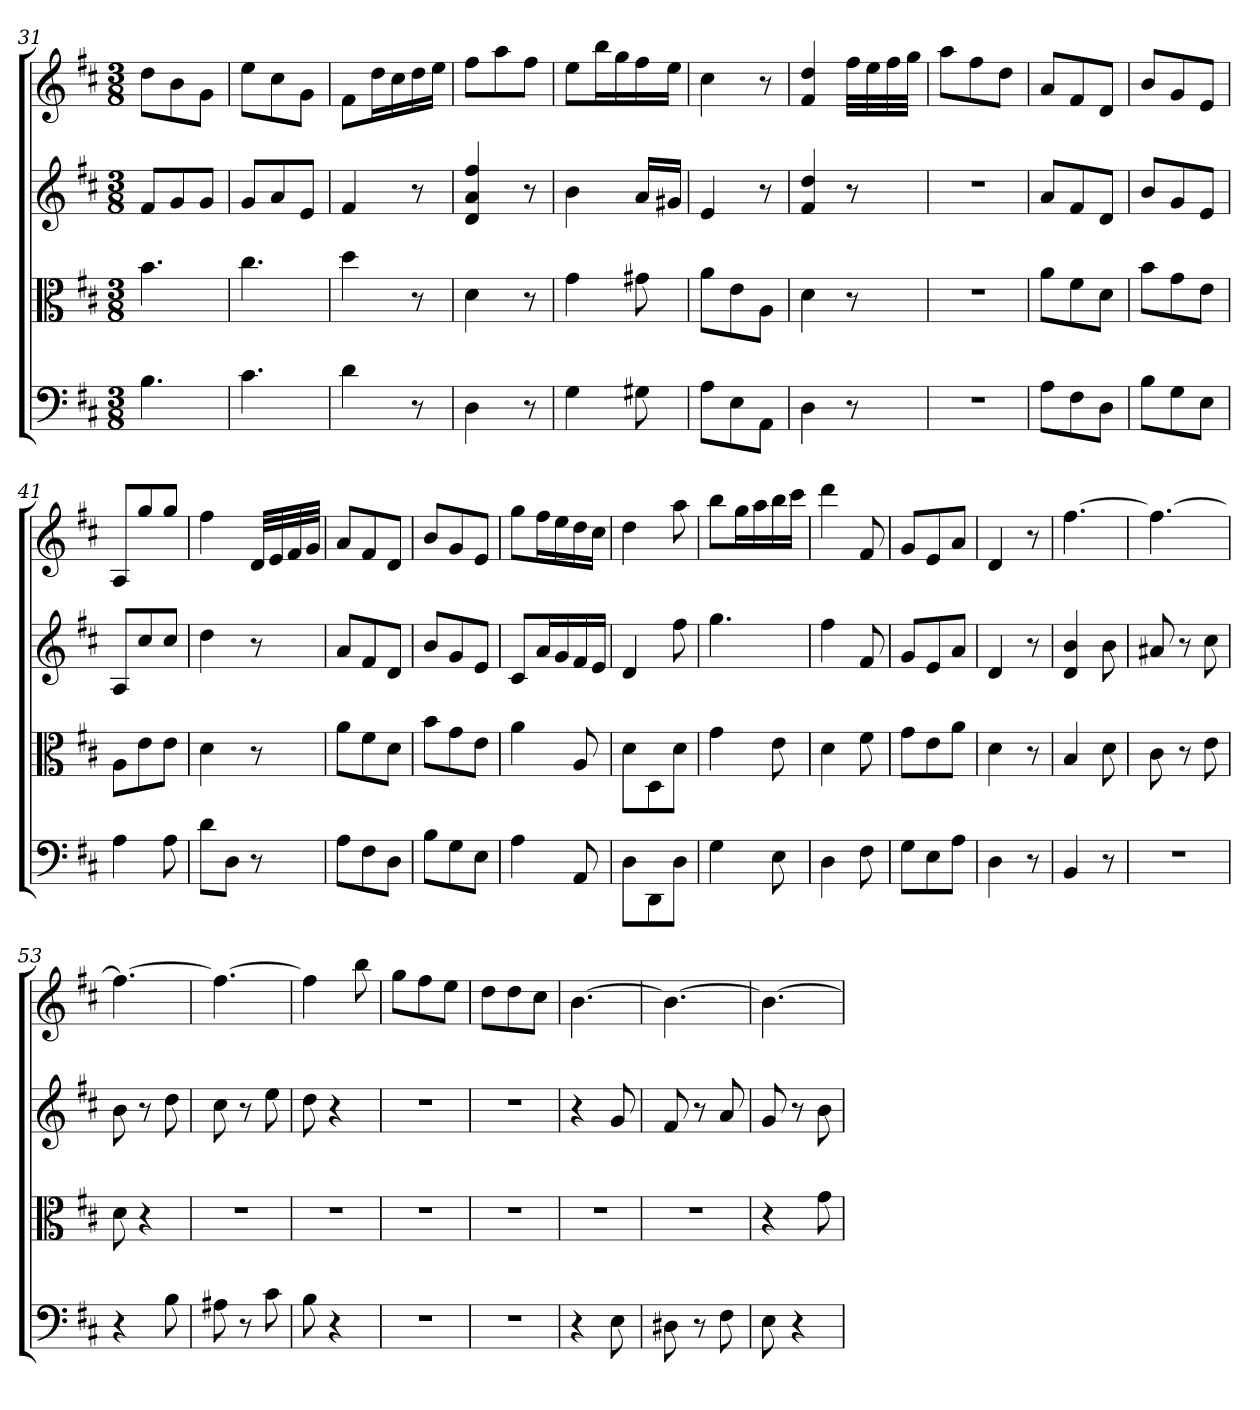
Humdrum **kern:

**kern	**kern	**kern	**kern
*part4	*part3	*part2	*part1
*staff4	*staff3	*staff2	*staff1
*clefF4	*clefC3	*	*
*k[f#c#]	*k[f#c#]	*k[f#c#]	*k[f#c#]
*D:	*D:	*D:	*D:
*M3/8	*M3/8	*M3/8	*M3/8
=31	=31	=31	=31
4.B	4.b	8f#L	8ddL
.	.	8g	8b
.	.	8gJ	8gJ
=32	=32	=32	=32
4.c#	4.cc#	8gL	8eeL
.	.	8a	8cc#
.	.	8eJ	8gJ
=33	=33	=33	=33
4d	4dd	4f#	8f#L
.	.	.	16ddL
.	.	.	16cc#
8r	8r	8r	16dd
.	.	.	16eeJJ
=34	=34	=34	=34
4D	4d	4d 4a 4ff#	8ff#L
.	.	.	8aa
8r	8r	8r	8ff#J
=35	=35	=35	=35
4G	4g	4b	8eeL
.	.	.	16bbL
.	.	.	16gg
8G#X	8g#X	16aLL	16ff#
.	.	16g#XJJ	16eeJJ
=36	=36	=36	=36
8A\L	8a\L	4e	4cc#
8E\	8e\	.	.
8AA\J	8A\J	8r	8r
=37	=37	=37	=37
4D	4d	4f# 4dd	4f# 4dd
8r	8r	8r	32ff#LLL
.	.	.	32ee
.	.	.	32ff#
.	.	.	32ggJJJ
=38	=38	=38	=38
4.r	4.r	4.r	8aaL
.	.	.	8ff#
.	.	.	8ddJ
=39	=39	=39	=39
8A\L	8a\L	8aL	8aL
8F#\	8f#\	8f#	8f#
8D\J	8d\J	8dJ	8dJ
=40	=40	=40	=40
8B\L	8b\L	8bL	8bL
8G\	8g\	8g	8g
8E\J	8e\J	8eJ	8eJ
=41	=41	=41	=41
4A	8A\L	8AL	8AL
.	8e\	8cc#	8gg
8A	8e\J	8cc#J	8ggJ
=42	=42	=42	=42
8d\L	4d	4dd	4ff#
8D\J	.	.	.
8r	8r	8r	32dLLL
.	.	.	32e
.	.	.	32f#
.	.	.	32gJJJ
=43	=43	=43	=43
8A\L	8a\L	8aL	8aL
8F#\	8f#\	8f#	8f#
8D\J	8d\J	8dJ	8dJ
=44	=44	=44	=44
8B\L	8b\L	8bL	8bL
8G\	8g\	8g	8g
8E\J	8e\J	8eJ	8eJ
=45	=45	=45	=45
4A	4a	8c#L	8ggL
.	.	16aL	16ff#L
.	.	16g	16ee
8AA	8A	16f#	16dd
.	.	16eJJ	16cc#JJ
=46	=46	=46	=46
8D\L	8d\L	4d	4dd
8DD\	8D\	.	.
8D\J	8d\J	8ff#	8aa
=47	=47	=47	=47
4G	4g	4.gg	8bbL
.	.	.	16ggL
.	.	.	16aa
8E	8e	.	16bb
.	.	.	16ccc#JJ
=48	=48	=48	=48
4D	4d	4ff#	4ddd
8F#	8f#	8f#	8f#
=49	=49	=49	=49
8G\L	8g\L	8gL	8gL
8E\	8e\	8e	8e
8A\J	8a\J	8aJ	8aJ
=50	=50	=50	=50
4D	4d	4d	4d
8r	8r	8r	8r
=51	=51	=51	=51
4BB	4B	4d 4b	[4.ff#
8r	8d	8b	.
=52	=52	=52	=52
4.r	8c#	8a#X	4.ff#_
.	8r	8r	.
.	8e	8cc#	.
=53	=53	=53	=53
4r	8d	8b	4.ff#_
.	4r	8r	.
8B	.	8dd	.
=54	=54	=54	=54
8A#X	4.r	8cc#	4.ff#_
8r	.	8r	.
8c#	.	8ee	.
=55	=55	=55	=55
8B	4.r	8dd	4ff#]
4r	.	4r	.
.	.	.	8bb
=56	=56	=56	=56
4.r	4.r	4.r	8ggL
.	.	.	8ff#
.	.	.	8eeJ
=57	=57	=57	=57
4.r	4.r	4.r	8ddL
.	.	.	8dd
.	.	.	8cc#J
=58	=58	=58	=58
4r	4.r	4r	[4.b
8E	.	8g	.
=59	=59	=59	=59
8D#X	4.r	8f#	4.b_
8r	.	8r	.
8F#	.	8a	.
=60	=60	=60	=60
8E	4r	8g	4.b_
4r	.	8r	.
.	8g	8b	.
=	=	=	=
*-	*-	*-	*-
